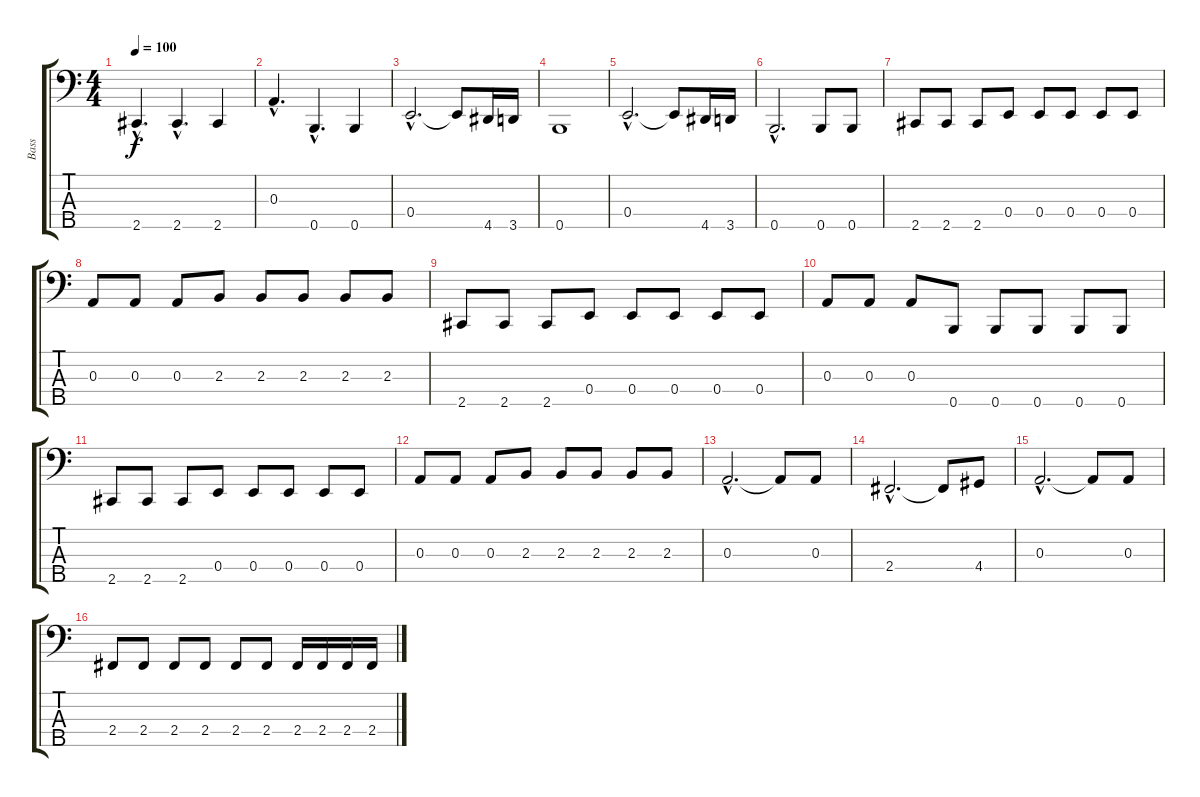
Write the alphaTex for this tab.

\track ("Bass" "Bass") {instrument electricbassfinger}
\staff {score tabs}
\tuning (G2 D2 A1 E1 B0) {hide}
\ts (4 4)
\tempo 100
\clef f4
\ks c
2.5{hac}.4{d dy f} 2.5{hac}.4{d} 2.5.4 |
0.3{hac}.4{d} 0.5{hac}.4{d} 0.5.4 |
0.4{hac}.2{d} 0.4{t}.8 4.5.16 3.5.16 |
0.5.1 |
0.4{hac}.2{d} 0.4{t}.8 4.5.16 3.5.16 |
0.5{hac}.2{d} 0.5.8 0.5.8 |
2.5.8 2.5.8 2.5.8 0.4.8 0.4.8 0.4.8 0.4.8 0.4.8 |
0.3.8 0.3.8 0.3.8 2.3.8 2.3.8 2.3.8 2.3.8 2.3.8 |
2.5.8 2.5.8 2.5.8 0.4.8 0.4.8 0.4.8 0.4.8 0.4.8 |
0.3.8 0.3.8 0.3.8 0.5.8 0.5.8 0.5.8 0.5.8 0.5.8 |
2.5.8 2.5.8 2.5.8 0.4.8 0.4.8 0.4.8 0.4.8 0.4.8 |
0.3.8 0.3.8 0.3.8 2.3.8 2.3.8 2.3.8 2.3.8 2.3.8 |
0.3{hac}.2{d} 0.3{t}.8 0.3.8 |
2.4{hac}.2{d} 2.4{t}.8 4.4.8 |
0.3{hac}.2{d} 0.3{t}.8 0.3.8 |
2.4.8 2.4.8 2.4.8 2.4.8 2.4.8 2.4.8 2.4.16 2.4.16 2.4.16 2.4.16
